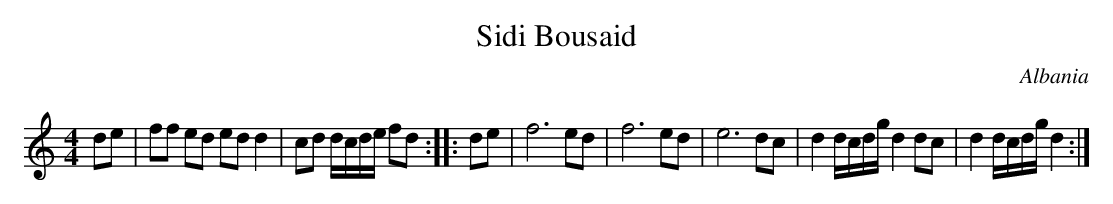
X:1
T:Sidi Bousaid
M:4/4
O:Albania
K:D dorian
de|ff ed ed d2|cd d/c/d/e/ fd::de|\
f6 ed|f6 ed|e6 dc|d2 d/c/d/g/ d2dc\
|d2d/c/d/g/d2:|
